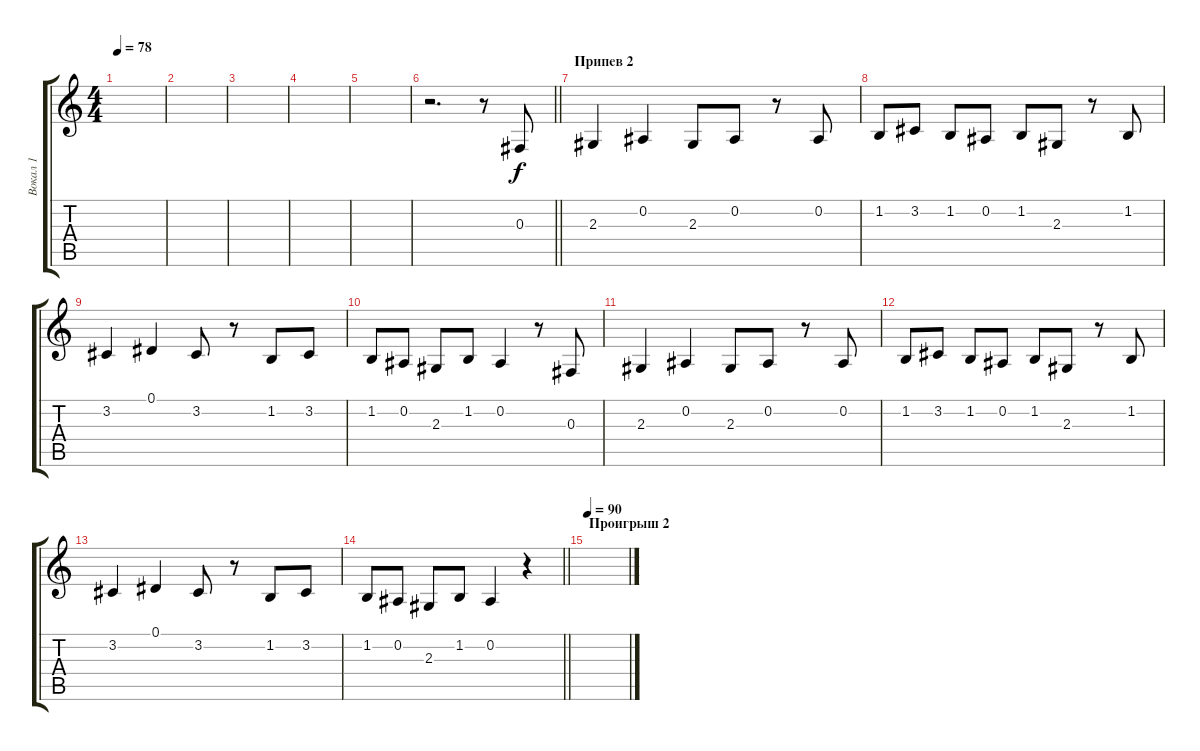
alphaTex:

\track ("Вокал 1" "Вокал 1") {instrument tenorsax}
\staff {score tabs}
\tuning (Eb4 Bb3 Gb3 Db3 Ab2 Eb2) {hide}
\ts (4 4)
\tempo 78
\clef g2
\ks c
|
|
|
|
|
\barLineRight lightlight
r.2{d} r.8 0.3.8 |
\section ("" "Припев 2")
2.3.4 0.2.4 2.3.8 0.2.8 r.8 0.2.8 |
1.2.8 3.2.8 1.2.8 0.2.8 1.2.8 2.3.8 r.8 1.2.8 |
3.2.4 0.1.4 3.2.8 r.8 1.2.8 3.2.8 |
1.2.8 0.2.8 2.3.8 1.2.8 0.2.4 r.8 0.3.8 |
2.3.4 0.2.4 2.3.8 0.2.8 r.8 0.2.8 |
1.2.8 3.2.8 1.2.8 0.2.8 1.2.8 2.3.8 r.8 1.2.8 |
3.2.4 0.1.4 3.2.8 r.8 1.2.8 3.2.8 |
\barLineRight lightlight
1.2.8 0.2.8 2.3.8 1.2.8 0.2.4 r.4 |
\section ("" "Проигрыш 2")
\tempo 90
